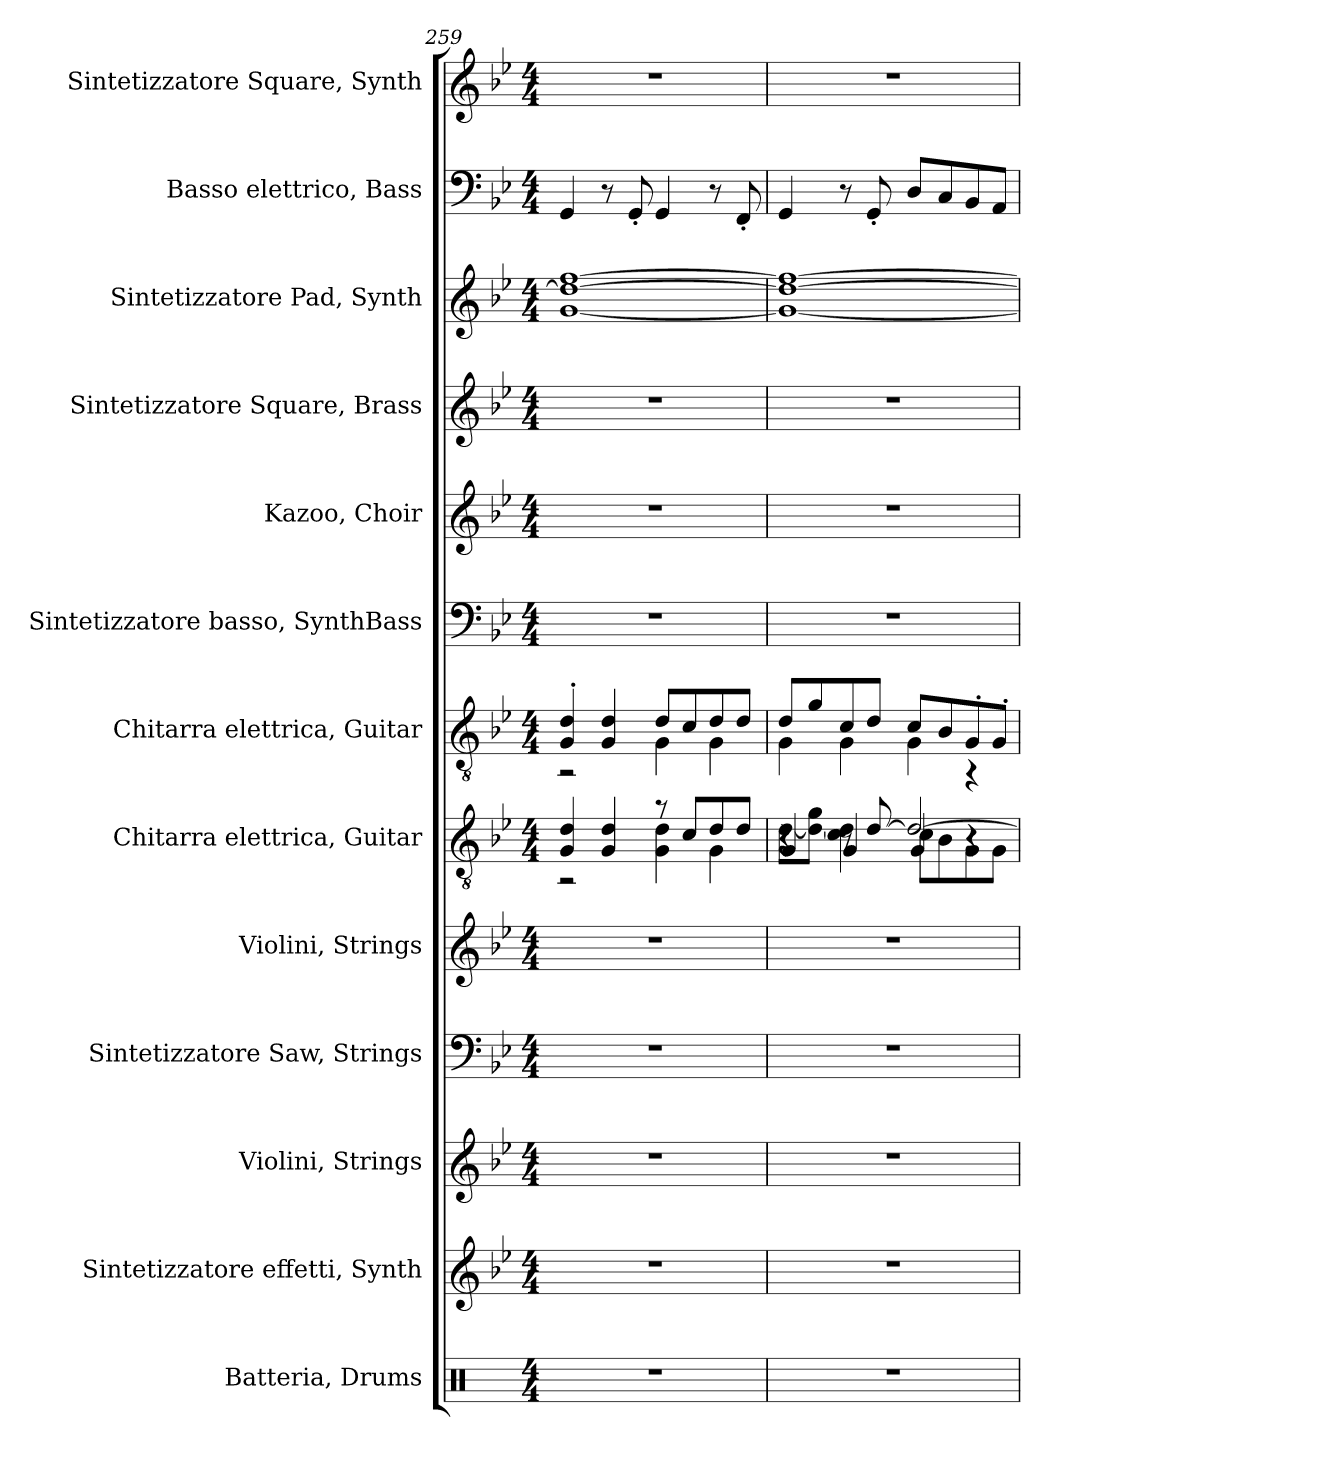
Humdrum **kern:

**kern	**kern	**kern	**kern	**kern	**kern	**kern	**kern	**kern	**kern	**kern	**kern	**kern
*part13	*part12	*part11	*part10	*part9	*part8	*part7	*part6	*part5	*part4	*part3	*part2	*part1
*staff13	*staff12	*staff11	*staff10	*staff9	*staff8	*staff7	*staff6	*staff5	*staff4	*staff3	*staff2	*staff1
*I"Batteria, Drums	*I"Sintetizzatore effetti, Synth	*I"Violini, Strings	*I"Sintetizzatore Saw, Strings	*I"Violini, Strings	*I"Chitarra elettrica, Guitar	*I"Chitarra elettrica, Guitar	*I"Sintetizzatore basso, SynthBass	*I"Kazoo, Choir	*I"Sintetizzatore Square, Brass	*I"Sintetizzatore Pad, Synth	*I"Basso elettrico, Bass	*I"Sintetizzatore Square, Synth
*I'Batt.	*I'Sint.	*I'Vl.	*I'Sint.	*I'Vl.	*I'Chit. el.	*I'Chit. el.	*I'Sint.	*I'Kaz.	*I'Sint.	*I'Sint.	*I'B. el.	*I'Sint.
*clefX	*clefG2	*clefG2	*clefF4	*clefG2	*clefGv2	*clefGv2	*clefF4	*clefG2	*clefG2	*clefG2	*clefF4	*clefG2
*	*	*	*	*	*	*	*	*	*	*	*ITrd7c12	*
*k[]	*k[b-e-]	*k[b-e-]	*k[b-e-]	*k[b-e-]	*k[b-e-]	*k[b-e-]	*k[b-e-]	*k[b-e-]	*k[b-e-]	*k[b-e-]	*k[b-e-]	*k[b-e-]
*M4/4	*M4/4	*M4/4	*M4/4	*M4/4	*M4/4	*M4/4	*M4/4	*M4/4	*M4/4	*M4/4	*M4/4	*M4/4
=259	=259	=259	=259	=259	=259	=259	=259	=259	=259	=259	=259	=259
*	*	*	*	*	*^	*^	*	*	*	*	*	*
1r	1r	1r	1r	1r	4G/ 4d/	2r	4G/' 4d/'	2r	1r	1r	1r	[1g 1dd_ [1ff	4GGG/	1r
.	.	.	.	.	4G/ 4d/	.	4G/ 4d/	.	.	.	.	.	8r	.
.	.	.	.	.	.	.	.	.	.	.	.	.	8GGG'/	.
.	.	.	.	.	8r	4G\ 4d\	8d/L	4G\	.	.	.	.	4GGG/	.
.	.	.	.	.	8c/L	.	8c/	.	.	.	.	.	.	.
.	.	.	.	.	8d/	4G\	8d/	4G\	.	.	.	.	8r	.
.	.	.	.	.	8d/J	.	8d/J	.	.	.	.	.	8FFF'/	.
=260	=260	=260	=260	=260	=260	=260	=260	=260	=260	=260	=260	=260	=260	=260
*	*	*	*	*	*	*^	*	*	*	*	*	*	*	*
1r	1r	1r	1r	1r	4r	[8d\L	4G/	8d/L	4G\	1r	1r	1r	1g_ 1dd_ 1ff_	4GGG/	1r
.	.	.	.	.	.	8d\_ 8g\J	.	8g/	.	.	.	.	.	.	.
.	.	.	.	.	8r	4c\ 4d\]	4G/	8c/	4G\	.	.	.	.	8r	.
.	.	.	.	.	[8d/	.	.	8d/J	.	.	.	.	.	8GGG'/	.
.	.	.	.	.	2d/_	8c\L	4G/	8c/L	4G\	.	.	.	.	8DD/L	.
.	.	.	.	.	.	8B-\	.	8B-/	.	.	.	.	.	8CC/	.
.	.	.	.	.	.	8G\	4r	8G'/	4r	.	.	.	.	8BBB-/	.
.	.	.	.	.	.	8G\J	.	8G'/J	.	.	.	.	.	8AAA/J	.
*	*	*	*	*	*v	*v	*v	*	*	*	*	*	*	*	*
*	*	*	*	*	*	*v	*v	*	*	*	*	*	*
=	=	=	=	=	=	=	=	=	=	=	=	=
*-	*-	*-	*-	*-	*-	*-	*-	*-	*-	*-	*-	*-
